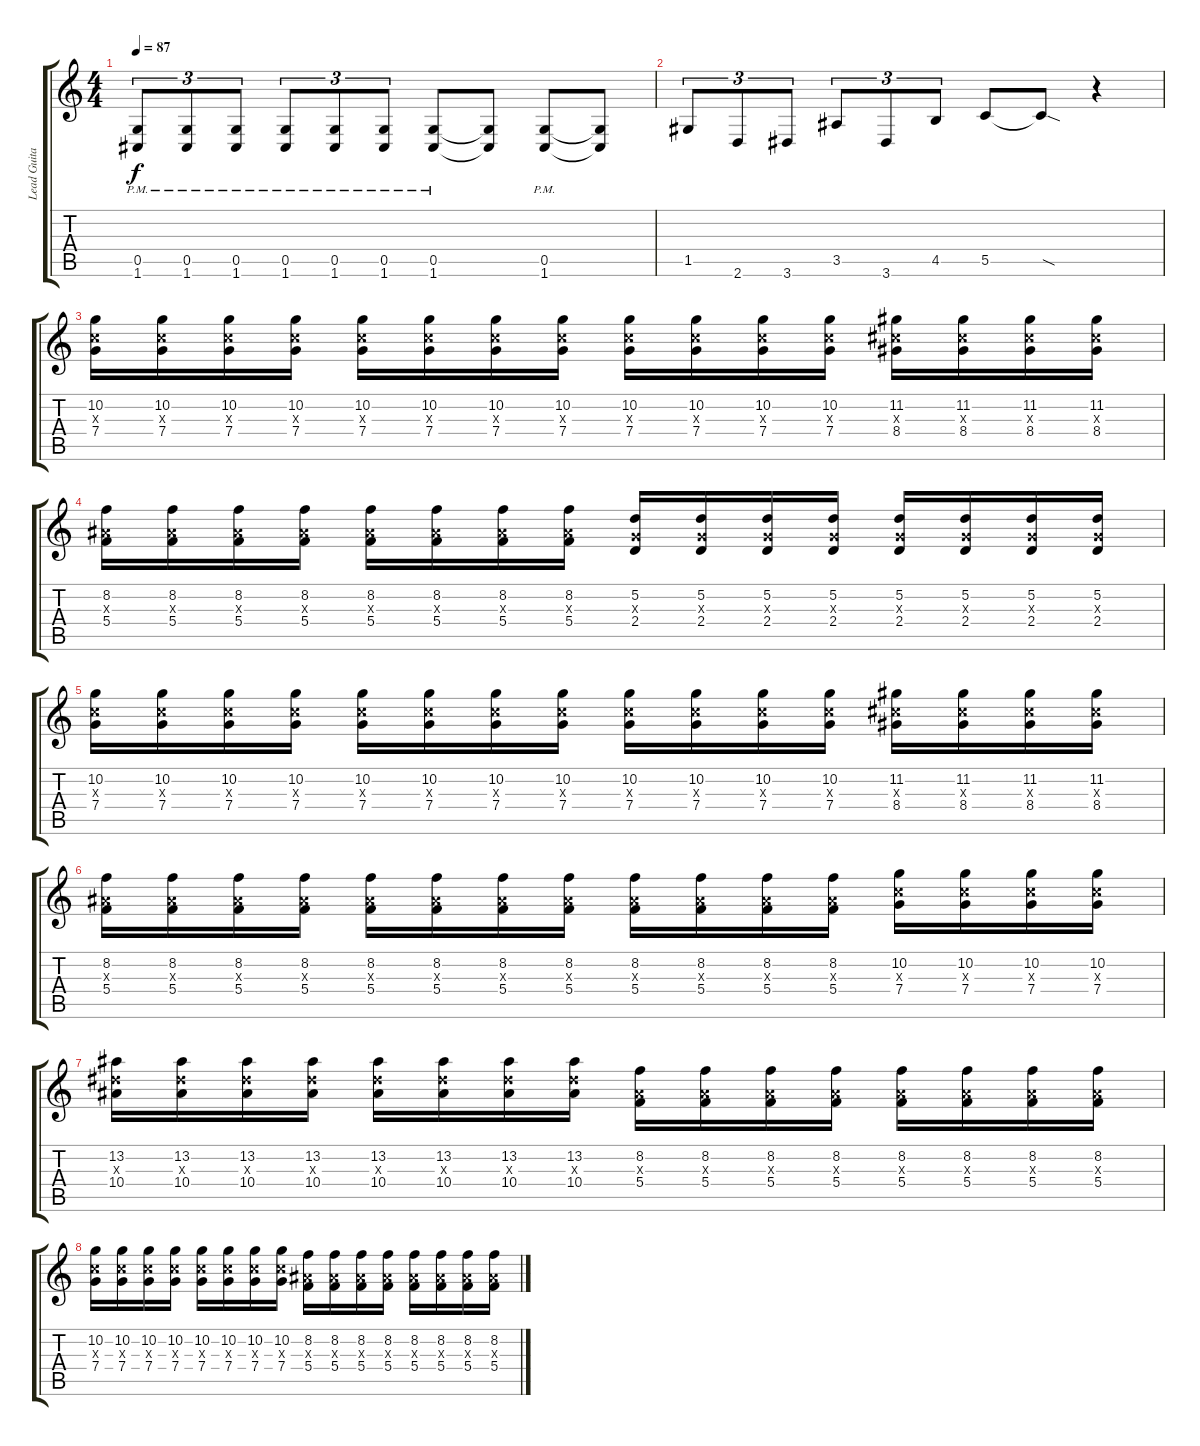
\track ("Lead Guitar" "Lead Guita") {instrument distortionguitar}
\staff {score tabs}
\tuning (D4 A3 F3 C3 G2 C2) {hide}
\ts (4 4)
\tempo 87
\clef g2
\ks c
(0.5{pm} 1.6{pm}).8{tu (3 2) dy f} (0.5{pm} 1.6{pm}).8{tu (3 2)} (0.5{pm} 1.6{pm}).8{tu (3 2)} (0.5{pm} 1.6{pm}).8{tu (3 2)} (0.5{pm} 1.6{pm}).8{tu (3 2)} (0.5{pm} 1.6{pm}).8{tu (3 2)} (0.5{pm} 1.6{pm}).8 (0.5{t} 1.6{t}).8 (0.5{pm} 1.6{pm}).8 (0.5{t} 1.6{t}).8 |
1.5.8{tu (3 2)} 2.6.8{tu (3 2)} 3.6.8{tu (3 2)} 3.5.8{tu (3 2)} 3.6.8{tu (3 2)} 4.5.8{tu (3 2)} 5.5.8 5.5{sod t}.8 r.4 |
(10.2 7.3{x} 7.4).16 (10.2 7.3{x} 7.4).16 (10.2 7.3{x} 7.4).16 (10.2 7.3{x} 7.4).16 (10.2 7.3{x} 7.4).16 (10.2 7.3{x} 7.4).16 (10.2 7.3{x} 7.4).16 (10.2 7.3{x} 7.4).16 (10.2 7.3{x} 7.4).16 (10.2 7.3{x} 7.4).16 (10.2 7.3{x} 7.4).16 (10.2 7.3{x} 7.4).16 (11.2 8.3{x} 8.4).16 (11.2 8.3{x} 8.4).16 (11.2 8.3{x} 8.4).16 (11.2 8.3{x} 8.4).16 |
(8.2 5.3{x} 5.4).16 (8.2 5.3{x} 5.4).16 (8.2 5.3{x} 5.4).16 (8.2 5.3{x} 5.4).16 (8.2 5.3{x} 5.4).16 (8.2 5.3{x} 5.4).16 (8.2 5.3{x} 5.4).16 (8.2 5.3{x} 5.4).16 (5.2 2.3{x} 2.4).16 (5.2 2.3{x} 2.4).16 (5.2 2.3{x} 2.4).16 (5.2 2.3{x} 2.4).16 (5.2 2.3{x} 2.4).16 (5.2 2.3{x} 2.4).16 (5.2 2.3{x} 2.4).16 (5.2 2.3{x} 2.4).16 |
(10.2 7.3{x} 7.4).16 (10.2 7.3{x} 7.4).16 (10.2 7.3{x} 7.4).16 (10.2 7.3{x} 7.4).16 (10.2 7.3{x} 7.4).16 (10.2 7.3{x} 7.4).16 (10.2 7.3{x} 7.4).16 (10.2 7.3{x} 7.4).16 (10.2 7.3{x} 7.4).16 (10.2 7.3{x} 7.4).16 (10.2 7.3{x} 7.4).16 (10.2 7.3{x} 7.4).16 (11.2 8.3{x} 8.4).16 (11.2 8.3{x} 8.4).16 (11.2 8.3{x} 8.4).16 (11.2 8.3{x} 8.4).16 |
(8.2 5.3{x} 5.4).16 (8.2 5.3{x} 5.4).16 (8.2 5.3{x} 5.4).16 (8.2 5.3{x} 5.4).16 (8.2 5.3{x} 5.4).16 (8.2 5.3{x} 5.4).16 (8.2 5.3{x} 5.4).16 (8.2 5.3{x} 5.4).16 (8.2 5.3{x} 5.4).16 (8.2 5.3{x} 5.4).16 (8.2 5.3{x} 5.4).16 (8.2 5.3{x} 5.4).16 (10.2 7.3{x} 7.4).16 (10.2 7.3{x} 7.4).16 (10.2 7.3{x} 7.4).16 (10.2 7.3{x} 7.4).16 |
(13.2 10.3{x} 10.4).16 (13.2 10.3{x} 10.4).16 (13.2 10.3{x} 10.4).16 (13.2 10.3{x} 10.4).16 (13.2 10.3{x} 10.4).16 (13.2 10.3{x} 10.4).16 (13.2 10.3{x} 10.4).16 (13.2 10.3{x} 10.4).16 (8.2 5.3{x} 5.4).16 (8.2 5.3{x} 5.4).16 (8.2 5.3{x} 5.4).16 (8.2 5.3{x} 5.4).16 (8.2 5.3{x} 5.4).16 (8.2 5.3{x} 5.4).16 (8.2 5.3{x} 5.4).16 (8.2 5.3{x} 5.4).16 |
(10.2 7.3{x} 7.4).16 (10.2 7.3{x} 7.4).16 (10.2 7.3{x} 7.4).16 (10.2 7.3{x} 7.4).16 (10.2 7.3{x} 7.4).16 (10.2 7.3{x} 7.4).16 (10.2 7.3{x} 7.4).16 (10.2 7.3{x} 7.4).16 (8.2 5.3{x} 5.4).16 (8.2 5.3{x} 5.4).16 (8.2 5.3{x} 5.4).16 (8.2 5.3{x} 5.4).16 (8.2 5.3{x} 5.4).16 (8.2 5.3{x} 5.4).16 (8.2 5.3{x} 5.4).16 (8.2 5.3{x} 5.4).16
